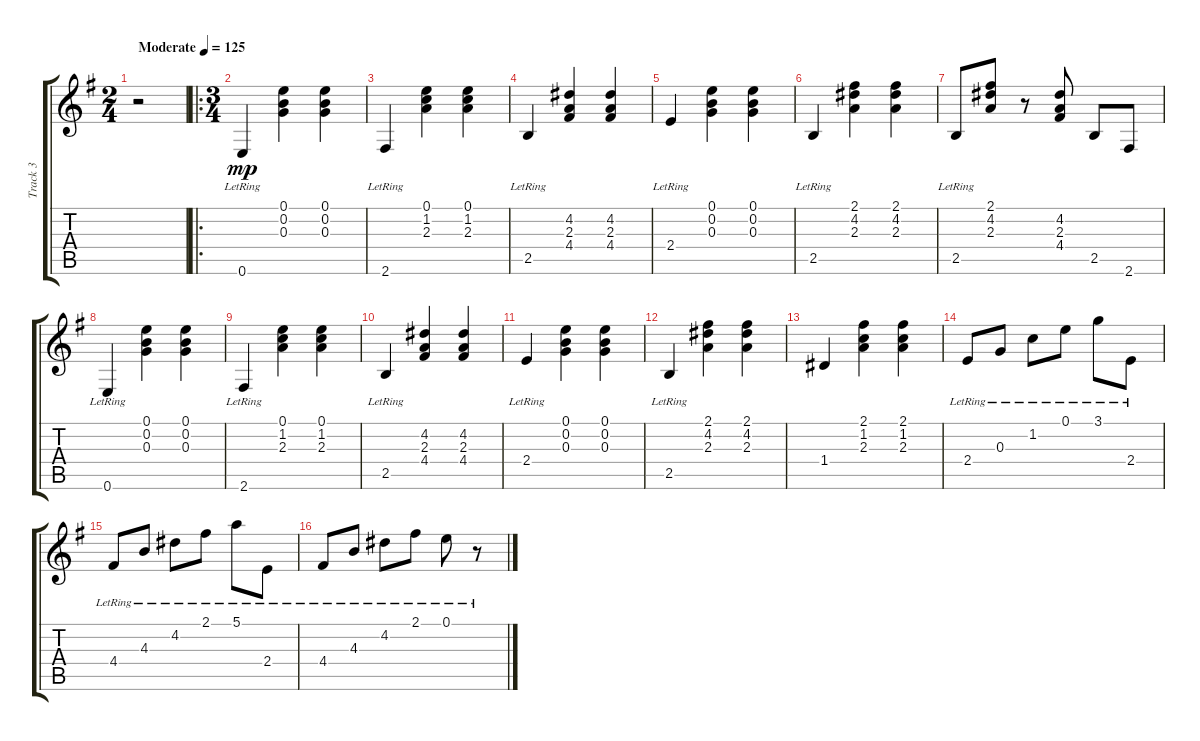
\track ("Track 3" "Track 3") {instrument acousticguitarnylon}
\staff {score tabs}
\tuning (E4 B3 G3 D3 A2 E2) {hide}
\ts (2 4)
\tempo (125 "Moderate")
\clef g2
\ks eminor
r.2{dy mp instrument acousticguitarnylon} |
\ro
\ts (3 4)
0.6{lr}.4 (0.1 0.2 0.3).4 (0.1 0.2 0.3).4 |
2.6{lr}.4 (0.1 1.2 2.3).4 (0.1 1.2 2.3).4 |
2.5{lr}.4 (4.2 2.3 4.4).4 (4.2 2.3 4.4).4 |
2.4{lr}.4 (0.1 0.2 0.3).4 (0.1 0.2 0.3).4 |
2.5{lr}.4 (2.1 4.2 2.3).4 (2.1 4.2 2.3).4 |
2.5{lr}.8 (2.1 4.2 2.3).8 r.8 (4.2 2.3 4.4).8 2.5.8 2.6.8 |
0.6{lr}.4 (0.1 0.2 0.3).4 (0.1 0.2 0.3).4 |
2.6{lr}.4 (0.1 1.2 2.3).4 (0.1 1.2 2.3).4 |
2.5{lr}.4 (4.2 2.3 4.4).4 (4.2 2.3 4.4).4 |
2.4{lr}.4 (0.1 0.2 0.3).4 (0.1 0.2 0.3).4 |
2.5{lr}.4 (2.1 4.2 2.3).4 (2.1 4.2 2.3).4 |
1.4.4 (2.1 1.2 2.3).4 (2.1 1.2 2.3).4 |
2.4{lr}.8 0.3{lr}.8 1.2{lr}.8 0.1{lr}.8 3.1{lr}.8 2.4{lr}.8 |
4.4{lr}.8 4.3{lr}.8 4.2{lr}.8 2.1{lr}.8 5.1{lr}.8 2.4{lr}.8 |
4.4{lr}.8 4.3{lr}.8 4.2{lr}.8 2.1{lr}.8 0.1{lr}.8 r.8
